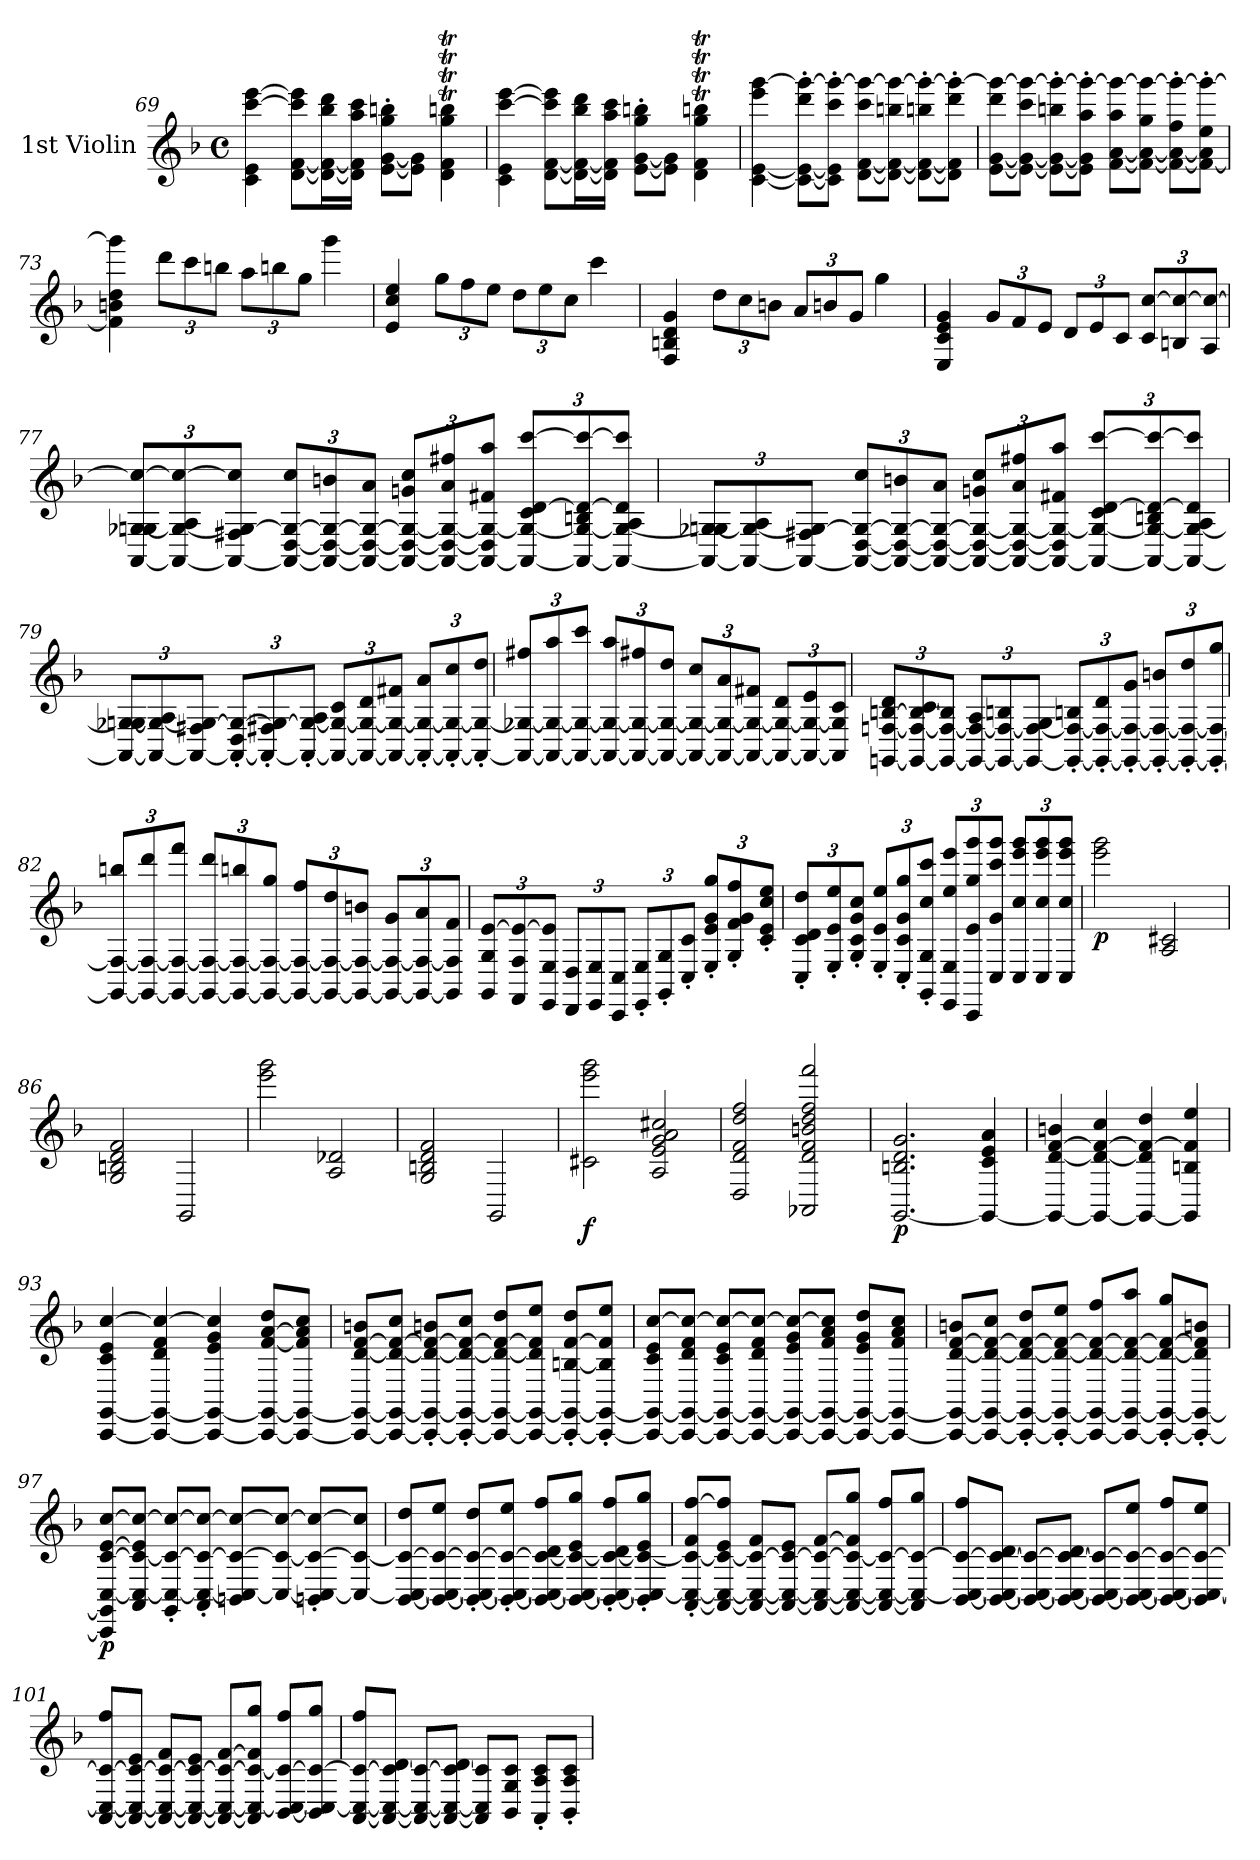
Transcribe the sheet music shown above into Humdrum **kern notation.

**kern	**dynam
*part1	*part1
*staff1	*staff1
*I"1st Violin	*
*I'Vln	*
*clefG2	*
*k[b-]	*
*M4/4	*
*met(c)	*
=69	=69
4c 4e [4ccc [4eee	.
[8d [8f 8ccc] 8eee]L	.
16d_ 16f_ 16bb- 16dddL	.
16d] 16f] 16aa 16cccJJ	.
[8e' [8g' 8gg' 8bbn'L	.
8e] 8g]J	.
4dT 4fT 4ggT 4bbnT	.
=70	=70
4c 4e [4ccc [4eee	.
[8d [8f 8ccc] 8eee]L	.
16d_ 16f_ 16bb- 16dddL	.
16d] 16f] 16aa 16cccJJ	.
[8e' [8g' 8gg' 8bbn'L	.
8e] 8g]J	.
4dT 4fT 4ggT 4bbnT	.
=71	=71
[4c [4e 4eee [4ggg	.
8c_' 8e_' 8ddd' 8ggg_'L	.
8c]' 8e]' 8ccc' 8ggg_'J	.
[8d [8f 8ccc 8ggg_L	.
8d_ 8f_ 8bbn 8ggg_J	.
8d_' 8f_' 8bbn' 8ggg_'L	.
8d]' 8f]' 8ddd' 8ggg_'J	.
=72	=72
[8e [8g 8ddd 8ggg_L	.
8e_ 8g_ 8ccc 8ggg_J	.
8e_' 8g_' 8bbn' 8ggg_'L	.
8e]' 8g]' 8aa' 8ggg_'J	.
[8f [8a 8aa 8ggg_L	.
8f_ 8a_ 8gg 8ggg_J	.
8f_' 8a_' 8ff' 8ggg_'L	.
8f_' 8a]' 8ee' 8ggg_'J	.
=73	=73
4f] 4bn 4dd 4ggg]	.
12dddL	.
12ccc	.
12bbnJ	.
12aaL	.
12bbn	.
12ggJ	.
4ggg	.
=74	=74
4e 4cc 4ee	.
12ggL	.
12ff	.
12eeJ	.
12ddL	.
12ee	.
12ccJ	.
4ccc	.
=75	=75
4F 4Bn 4d 4g	.
12ddL	.
12cc	.
12bnJ	.
12aL	.
12bn	.
12gJ	.
4gg	.
=76	=76
4E 4c 4e 4g	.
12gL	.
12f	.
12eJ	.
12dL	.
12e	.
12cJ	.
12c [12ccL	.
12Bn 12cc_	.
12A 12cc_J	.
=77	=77
[12AA [12G-X 12Gn 12cc_L	.
12AA_ 12G-_ 12A 12cc_	.
12AA_ 12F#X 12G-_ 12cc]J	.
12AA_ [12D 12G-_ 12ccL	.
12AA_ 12D_ 12G-_ 12bn	.
12AA_ 12D_ 12G-_ 12aJ	.
12AA_ 12D_ 12G-_ 12gn 12ccL	.
12AA_ 12D_ 12G-_ 12a 12ff#X	.
12AA_ 12D] 12G-_ 12f#X 12aaJ	.
12AA_ 12G-_ 12c [12d [12cccL	.
12AA_ 12G-_ 12Bn 12d_ 12ccc_	.
12AA_ 12G-_ 12A 12d] 12ccc]J	.
=78	=78
12AA_ 12G-X_ 12GnL	.
12AA_ 12G-_ 12A	.
12AA_ 12F#X 12G-_J	.
12AA_ [12D 12G-_ 12ccL	.
12AA_ 12D_ 12G-_ 12bn	.
12AA_ 12D_ 12G-_ 12aJ	.
12AA_ 12D_ 12G-_ 12gn 12ccL	.
12AA_ 12D_ 12G-_ 12a 12ff#X	.
12AA_ 12D] 12G-_ 12f#X 12aaJ	.
12AA_ 12G-_ 12c [12d [12cccL	.
12AA_ 12G-_ 12Bn 12d_ 12ccc_	.
12AA_ 12G-_ 12A 12d] 12ccc]J	.
=79	=79
12AA_ 12G-X_ 12GnL	.
12AA_ 12G-_ 12A	.
12AA_ 12F#X 12G-_J	.
12AA_' 12D' 12G-_'L	.
12AA_' 12F#X' 12G-_'	.
12AA_' 12G-_' 12A'J	.
12AA_ 12G-_ 12cL	.
12AA_ 12G-_ 12d	.
12AA_ 12G-_ 12f#XJ	.
12AA_' 12G-_' 12a'L	.
12AA_' 12G-_' 12cc'	.
12AA_' 12G-_' 12dd'J	.
=80	=80
12AA_ 12G-X_ 12ff#XL	.
12AA_ 12G-_ 12aa	.
12AA_ 12G-_ 12cccJ	.
12AA_ 12G-_ 12aaL	.
12AA_ 12G-_ 12ff#X	.
12AA_ 12G-_ 12ddJ	.
12AA_ 12G-_ 12ccL	.
12AA_ 12G-_ 12a	.
12AA_ 12G-_ 12f#XJ	.
12AA_ 12G-_ 12dL	.
12AA_ 12G-_ 12e	.
12AA] 12G-] 12cJ	.
=81	=81
[12GGn [12Fn [12Bn 12dL	.
12GG_ 12F_ 12B_ 12c	.
12GG_ 12F_ 12B]J	.
12GG_ 12F_ 12AL	.
12GG_ 12F_ 12Bn	.
12GG_ 12F_ 12GJ	.
12GG_' 12F_' 12Bn'L	.
12GG_' 12F_' 12d'	.
12GG_' 12F_' 12g'J	.
12GG_' 12F_' 12bn'L	.
12GG_' 12F_' 12dd'	.
12GG_' 12F_' 12gg'J	.
=82	=82
12GG_ 12F_ 12bbnL	.
12GG_ 12F_ 12ddd	.
12GG_ 12F_ 12fffJ	.
12GG_ 12F_ 12dddL	.
12GG_ 12F_ 12bbn	.
12GG_ 12F_ 12ggJ	.
12GG_ 12F_ 12ffL	.
12GG_ 12F_ 12dd	.
12GG_ 12F_ 12bnJ	.
12GG_ 12F_ 12gL	.
12GG_ 12F_ 12a	.
12GG] 12F] 12fJ	.
=83	=83
12GG 12G [12eL	.
12FF 12F 12e_	.
12EE 12E 12e]J	.
12DD 12DL	.
12EE 12E	.
12CC 12CJ	.
12EE' 12E'L	.
12GG' 12G'	.
12C' 12c'J	.
12E' 12e' 12g' 12gg'L	.
12G' 12f' 12g' 12ff'	.
12c' 12e' 12cc' 12ee'J	.
=84	=84
12C' 12c' 12d' 12dd'L	.
12E' 12e' 12ee'	.
12G' 12c' 12g' 12cc'J	.
12E' 12e' 12ee'L	.
12C' 12c' 12g' 12gg'	.
12GG' 12G' 12cc' 12ccc'J	.
12EE 12E 12ee 12eeeL	.
12CC 12e 12gg 12ggg	.
12C 12g 12ccc 12gggJ	.
12C 12cc 12eee 12gggL	.
12C 12cc 12eee 12ggg	.
12C 12cc 12eee 12gggJ	.
=85	=85
2eee 2ggg	p
2A 2c#X	.
=86	=86
2G 2Bn 2d 2f	.
2GG	.
=87	=87
2eee 2ggg	.
2A 2d-X	.
=88	=88
2G 2Bn 2d 2f	.
2GG	.
=89	=89
2c#X 2eee 2ggg	f
2A 2e 2g 2a 2cc#X	.
=90	=90
2D 2d 2f 2dd 2ff	.
2AA-X 2d 2f 2bn 2dd 2ff 2fff	.
=91	=91
[2.GG 2.Bn 2.d 2.g	p
4GG_ 4c 4e 4a	.
=92	=92
4GG_ [4d [4f 4bn	.
4GG_ 4d_ 4f_ 4cc	.
4GG_ 4d] 4f_ 4dd	.
4GG] 4Bn 4f] 4ee	.
=93	=93
[4CC [4GG 4c 4e [4cc	.
4CC_ 4GG_ 4d 4f 4cc_	.
4CC_ 4GG_ 4e 4g 4cc]	.
8CC_ 8GG_ [8f [8a 8ddL	.
8CC_ 8GG_ 8f] 8a] 8ccJ	.
=94	=94
8CC_ 8GG_ [8d [8f 8bnL	.
8CC_ 8GG_ 8d_ 8f_ 8ccJ	.
8CC_' 8GG_' 8d_' 8f_' 8bn'L	.
8CC_' 8GG_' 8d_' 8f_' 8cc'J	.
8CC_ 8GG_ 8d_ 8f_ 8ddL	.
8CC_ 8GG_ 8d] 8f] 8eeJ	.
8CC_' 8GG_' [8Bn' [8f' 8dd'L	.
8CC_' 8GG_' 8B]' 8f]' 8ee'J	.
=95	=95
8CC_ 8GG_ 8c 8e [8ccL	.
8CC_ 8GG_ 8d 8f 8cc_J	.
8CC_ 8GG_ 8c 8e 8cc_L	.
8CC_ 8GG_ 8d 8f 8cc_J	.
8CC_ 8GG_ 8e 8g 8cc_L	.
8CC_ 8GG_ 8f 8a 8cc]J	.
8CC_ 8GG_ 8e 8g 8ddL	.
8CC_ 8GG_ 8f 8a 8ccJ	.
=96	=96
8CC_ 8GG_ [8d [8f 8bnL	.
8CC_ 8GG_ 8d_ 8f_ 8ccJ	.
8CC_' 8GG_' 8d_' 8f_' 8dd'L	.
8CC_' 8GG_' 8d_' 8f_' 8ee'J	.
8CC_ 8GG_ 8d_ 8f_ 8ffL	.
8CC_ 8GG_ 8d_ 8f_ 8aaJ	.
8CC_' 8GG_' 8d_' 8f_' 8gg'L	.
8CC_' 8GG_' 8d]' 8f]' 8bn'J	.
=97	=97
8CC] 8GG] [8C [8c [8e [8ccL	p
8AA 8C_ 8c_ 8e] 8cc_J	.
8GG' 8C_' 8c_' 8cc_'L	.
8AA' 8C_' 8c_' 8cc_'J	.
8BBn 8C_ 8c_ 8cc_L	.
8C_ 8c_ 8cc_J	.
8BBn' 8C_' 8c_' 8cc_'L	.
8C_ 8c_ 8cc]J	.
=98	=98
[8BB- 8C_ 8c_ 8ddL	.
8BB-_ 8C_ 8c_ 8eeJ	.
8BB-_' 8C_' 8c_' 8dd'L	.
8BB-_' 8C_' 8c_' 8ee'J	.
8BB-_ 8C_ 8c_ 8d 8ffL	.
8BB-_ 8C_ 8c_ 8e 8ggJ	.
8BB-_' 8C_' 8c_' 8d' 8ff'L	.
8BB-]' 8C_' 8c_' 8e' 8gg'J	.
=99	=99
[8AA' 8C_' 8c_' 8f' [8ff'L	.
8AA_ 8C_ 8c_ 8e 8ff]J	.
8AA_ 8C_ 8c_ 8fL	.
8AA_ 8C_ 8c_ 8eJ	.
8AA_ 8C_ 8c_ [8fL	.
8AA_ 8C_ 8c_ 8f] 8ggJ	.
8AA_ 8C_ 8c_ 8ffL	.
8AA] 8C_ 8c_ 8ggJ	.
=100	=100
[8BB- 8C_ 8c_ 8ffL	.
8BB-_ 8C_ 8c_ 8dJ	.
8BB-_ 8C_ 8c_L	.
8BB-_ 8C_ 8c_ 8dJ	.
8BB-_ 8C_ 8c_L	.
8BB-_ 8C_ 8c_ 8eeJ	.
8BB-_ 8C_ 8c_ 8ffL	.
8BB-] 8C_ 8c_ 8eeJ	.
=101	=101
[8AA 8C_ 8c_ 8ffL	.
8AA_ 8C_ 8c_ 8eJ	.
8AA_ 8C_ 8c_ 8fL	.
8AA_ 8C_ 8c_ 8eJ	.
8AA_ 8C_ 8c_ [8fL	.
8AA] 8C_ 8c_ 8f] 8ggJ	.
[8BB- 8C_ 8c_ 8ffL	.
8BB-] 8C_ 8c_ 8ggJ	.
=102	=102
[8AA 8C_ 8c_ 8ffL	.
8AA_ 8C_ 8c_ 8dJ	.
8AA_ 8C_ 8c_L	.
8AA_ 8C_ 8c_ 8dJ	.
8AA] 8C] 8c]L	.
8BB- 8G 8cJ	.
8AA' 8A' 8c'L	.
8BB-' 8A' 8c'J	.
=	=
*-	*-
